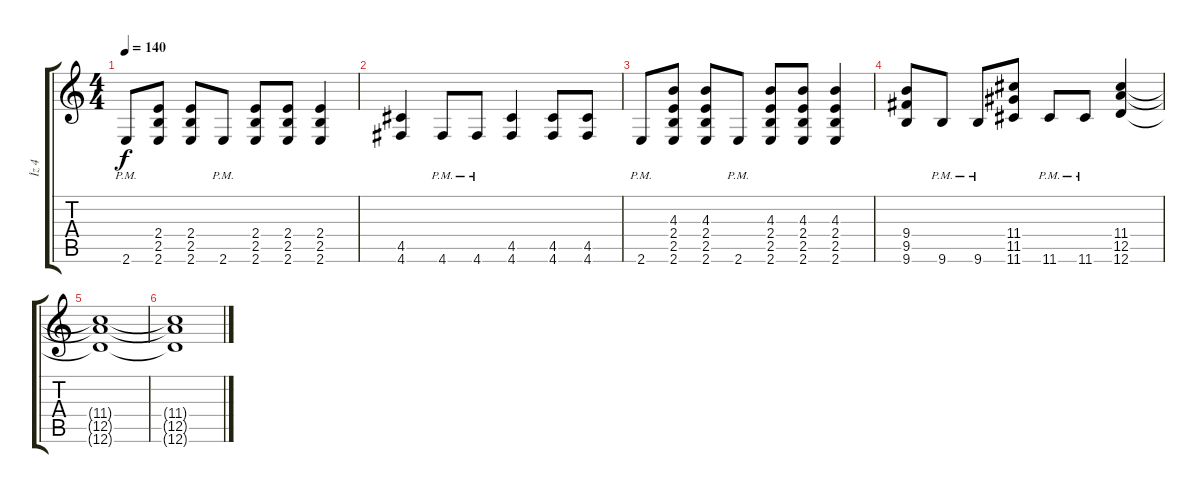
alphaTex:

\track ("İz 4" "İz 4") {instrument overdrivenguitar}
\staff {score tabs}
\tuning (E4 B3 G3 D3 A2 D2) {hide}
\ts (4 4)
\tempo 140
\clef g2
\ks c
2.6{pm}.8{dy f} (2.4 2.5 2.6).8 (2.4 2.5 2.6).8 2.6{pm}.8 (2.4 2.5 2.6).8 (2.4 2.5 2.6).8 (2.4 2.5 2.6).4 |
(4.5 4.6).4 4.6{pm}.8 4.6{pm}.8 (4.5 4.6).4 (4.5 4.6).8 (4.5 4.6).8 |
2.6{pm}.8 (4.3 2.4 2.5 2.6).8 (4.3 2.4 2.5 2.6).8 2.6{pm}.8 (4.3 2.4 2.5 2.6).8 (4.3 2.4 2.5 2.6).8 (4.3 2.4 2.5 2.6).4 |
(9.4 9.5 9.6).8 9.6{pm}.8 9.6{pm}.8 (11.4 11.5 11.6).8 11.6{pm}.8 11.6{pm}.8 (11.4 12.5 12.6).4 |
(11.4{t} 12.5{t} 12.6{t}).1 |
(11.4{t} 12.5{t} 12.6{t}).1
